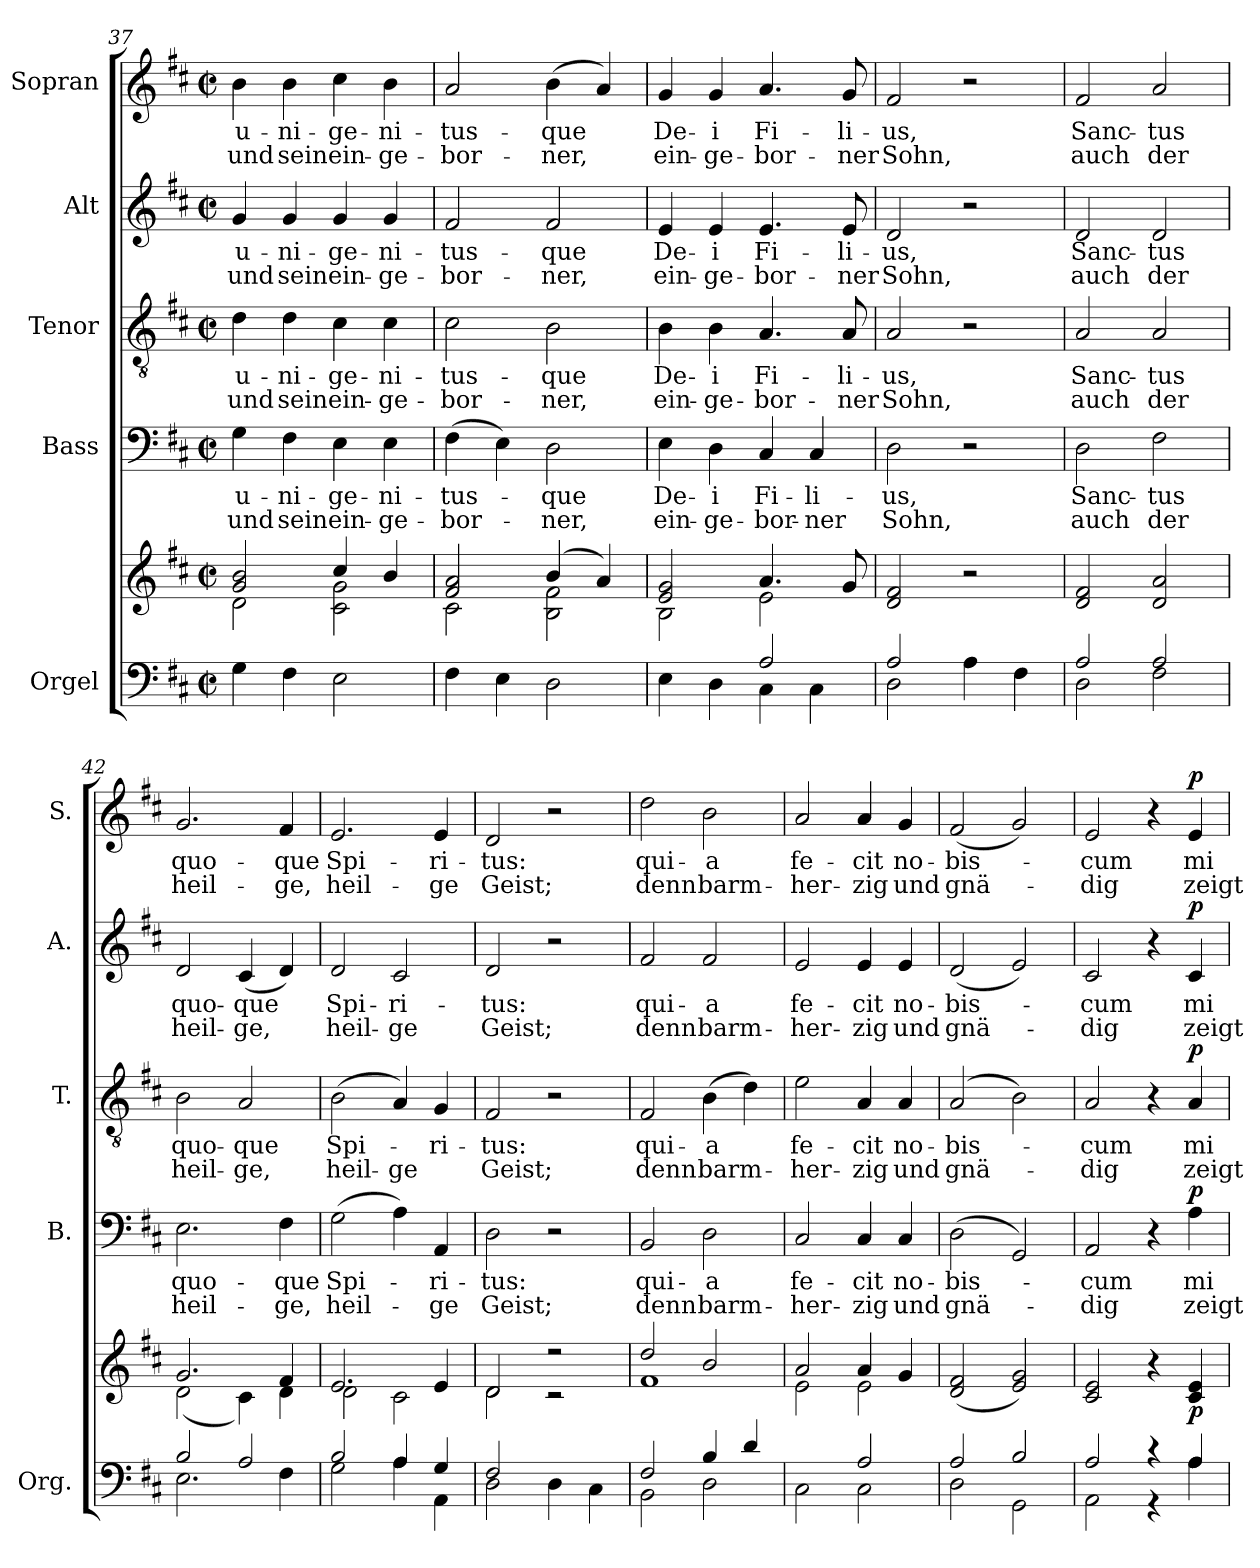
**kern	**kern	**dynam	**kern	**text	**text	**dynam	**kern	**text	**text	**dynam	**kern	**text	**text	**dynam	**kern	**text	**text	**dynam
*part5	*part5	*part5	*part4	*part4	*part4	*part4	*part3	*part3	*part3	*part3	*part2	*part2	*part2	*part2	*part1	*part1	*part1	*part1
*staff6	*staff5	*staff5/6	*staff4	*staff4	*staff4	*staff4	*staff3	*staff3	*staff3	*staff3	*staff2	*staff2	*staff2	*staff2	*staff1	*staff1	*staff1	*staff1
*I"Orgel	*	*	*I"Bass	*	*	*	*I"Tenor	*	*	*	*I"Alt	*	*	*	*I"Sopran	*	*	*
*I'Org.	*	*	*I'B.	*	*	*	*I'T.	*	*	*	*I'A.	*	*	*	*I'S.	*	*	*
*clefF4	*clefG2	*	*clefF4	*	*	*	*clefGv2	*	*	*	*clefG2	*	*	*	*clefG2	*	*	*
*k[f#c#]	*k[f#c#]	*	*k[f#c#]	*	*	*	*k[f#c#]	*	*	*	*k[f#c#]	*	*	*	*k[f#c#]	*	*	*
*D:	*D:	*	*D:	*	*	*	*D:	*	*	*	*D:	*	*	*	*D:	*	*	*
*M2/2	*M2/2	*	*M2/2	*	*	*	*M2/2	*	*	*	*M2/2	*	*	*	*M2/2	*	*	*
*met(c|)	*met(c|)	*	*met(c|)	*	*	*	*met(c|)	*	*	*	*met(c|)	*	*	*	*met(c|)	*	*	*
=37	=37	=37	=37	=37	=37	=37	=37	=37	=37	=37	=37	=37	=37	=37	=37	=37	=37	=37
*	*^	*	*	*	*	*	*	*	*	*	*	*	*	*	*	*	*	*
!	!	!	!	!	!LO:LY:b	!LO:LY:b	!	!	!LO:LY:b	!LO:LY:b	!	!	!LO:LY:b	!LO:LY:b	!	!	!LO:LY:b	!LO:LY:b	!
4G\	2g/ 2b/	2d\	.	4G\	u-	und	.	4d\	u-	und	.	4g/	u-	und	.	4b\	u-	und	.
!	!	!	!	!	!LO:LY:b	!LO:LY:b	!	!	!LO:LY:b	!LO:LY:b	!	!	!LO:LY:b	!LO:LY:b	!	!	!LO:LY:b	!LO:LY:b	!
4F#\	.	.	.	4F#\	-ni-	sein	.	4d\	-ni-	sein	.	4g/	-ni-	sein	.	4b\	-ni-	sein	.
!	!	!	!	!	!LO:LY:b	!LO:LY:b	!	!	!LO:LY:b	!LO:LY:b	!	!	!LO:LY:b	!LO:LY:b	!	!	!LO:LY:b	!LO:LY:b	!
2E\	4cc#/	2c#\ 2g\	.	4E\	-ge-	ein-	.	4c#\	-ge-	ein-	.	4g/	-ge-	ein-	.	4cc#\	-ge-	ein-	.
!	!	!	!	!	!LO:LY:b	!LO:LY:b	!	!	!LO:LY:b	!LO:LY:b	!	!	!LO:LY:b	!LO:LY:b	!	!	!LO:LY:b	!LO:LY:b	!
.	4b/	.	.	4E\	-ni-	-ge-	.	4c#\	-ni-	-ge-	.	4g/	-ni-	-ge-	.	4b\	-ni-	-ge-	.
=38	=38	=38	=38	=38	=38	=38	=38	=38	=38	=38	=38	=38	=38	=38	=38	=38	=38	=38	=38
!	!	!	!	!	!LO:LY:b	!LO:LY:b	!	!	!LO:LY:b	!LO:LY:b	!	!	!LO:LY:b	!LO:LY:b	!	!	!LO:LY:b	!LO:LY:b	!
4F#\	2f#/ 2a/	2c#\	.	(>4F#\	-tus-	-bor-	.	2c#\	-tus-	-bor-	.	2f#/	-tus-	-bor-	.	2a/	-tus-	-bor-	.
4E\	.	.	.	4E\)	.	.	.	.	.	.	.	.	.	.	.	.	.	.	.
!	!	!	!	!	!LO:LY:b	!LO:LY:b	!	!	!LO:LY:b	!LO:LY:b	!	!	!LO:LY:b	!LO:LY:b	!	!	!LO:LY:b	!LO:LY:b	!
2D\	(4b/	2B\ 2f#\	.	2D\	-que	-ner,	.	2B\	-que	-ner,	.	2f#/	-que	-ner,	.	(>4b\	-que	-ner,	.
.	4a/)	.	.	.	.	.	.	.	.	.	.	.	.	.	.	4a/)	.	.	.
=39	=39	=39	=39	=39	=39	=39	=39	=39	=39	=39	=39	=39	=39	=39	=39	=39	=39	=39	=39
*^	*	*	*	*	*	*	*	*	*	*	*	*	*	*	*	*	*	*	*
!	!	!	!	!	!	!LO:LY:b	!LO:LY:b	!	!	!LO:LY:b	!LO:LY:b	!	!	!LO:LY:b	!LO:LY:b	!	!	!LO:LY:b	!LO:LY:b	!
2ryy	4E\	2e/ 2g/	2B\	.	4E\	De-	ein-	.	4B\	De-	ein-	.	4e/	De-	ein-	.	4g/	De-	ein-	.
!	!	!	!	!	!	!LO:LY:b	!LO:LY:b	!	!	!LO:LY:b	!LO:LY:b	!	!	!LO:LY:b	!LO:LY:b	!	!	!LO:LY:b	!LO:LY:b	!
.	4D\	.	.	.	4D\	-i	-ge-	.	4B\	-i	-ge-	.	4e/	-i	-ge-	.	4g/	-i	-ge-	.
!	!	!	!	!	!	!LO:LY:b	!LO:LY:b	!	!	!LO:LY:b	!LO:LY:b	!	!	!LO:LY:b	!LO:LY:b	!	!	!LO:LY:b	!LO:LY:b	!
2A/	4C#\	4.a/	2e\	.	4C#/	Fi-	-bor-	.	4.A/	Fi-	-bor-	.	4.e/	Fi-	-bor-	.	4.a/	Fi-	-bor-	.
!	!	!	!	!	!	!LO:LY:b	!LO:LY:b	!	!	!	!	!	!	!	!	!	!	!	!	!
.	4C#\	.	.	.	4C#/	-li-	-ner	.	.	.	.	.	.	.	.	.	.	.	.	.
!	!	!	!	!	!	!	!	!	!	!LO:LY:b	!LO:LY:b	!	!	!LO:LY:b	!LO:LY:b	!	!	!LO:LY:b	!LO:LY:b	!
.	.	8g/	.	.	.	.	.	.	8A/	-li-	-ner	.	8e/	-li-	-ner	.	8g/	-li-	-ner	.
*	*	*v	*v	*	*	*	*	*	*	*	*	*	*	*	*	*	*	*	*	*
=40	=40	=40	=40	=40	=40	=40	=40	=40	=40	=40	=40	=40	=40	=40	=40	=40	=40	=40	=40
!	!	!	!	!	!LO:LY:b	!LO:LY:b	!	!	!LO:LY:b	!LO:LY:b	!	!	!LO:LY:b	!LO:LY:b	!	!	!LO:LY:b	!LO:LY:b	!
2A/	2D\	2d/ 2f#/	.	2D\	-us,	Sohn,	.	2A/	-us,	Sohn,	.	2d/	-us,	Sohn,	.	2f#/	-us,	Sohn,	.
2ryy	4A\	2r	.	2r	.	.	.	2r	.	.	.	2r	.	.	.	2r	.	.	.
.	4F#\	.	.	.	.	.	.	.	.	.	.	.	.	.	.	.	.	.	.
=41	=41	=41	=41	=41	=41	=41	=41	=41	=41	=41	=41	=41	=41	=41	=41	=41	=41	=41	=41
!	!	!	!	!	!LO:LY:b	!LO:LY:b	!	!	!LO:LY:b	!LO:LY:b	!	!	!LO:LY:b	!LO:LY:b	!	!	!LO:LY:b	!LO:LY:b	!
2A/	2D\	2d/ 2f#/	.	2D\	Sanc-	auch	.	2A/	Sanc-	auch	.	2d/	Sanc-	auch	.	2f#/	Sanc-	auch	.
!	!	!	!	!	!LO:LY:b	!LO:LY:b	!	!	!LO:LY:b	!LO:LY:b	!	!	!LO:LY:b	!LO:LY:b	!	!	!LO:LY:b	!LO:LY:b	!
2A/	2F#\	2d/ 2a/	.	2F#\	-tus	der	.	2A/	-tus	der	.	2d/	-tus	der	.	2a/	-tus	der	.
=42	=42	=42	=42	=42	=42	=42	=42	=42	=42	=42	=42	=42	=42	=42	=42	=42	=42	=42	=42
*	*	*^	*	*	*	*	*	*	*	*	*	*	*	*	*	*	*	*	*
!	!	!	!	!	!	!LO:LY:b	!LO:LY:b	!	!	!LO:LY:b	!LO:LY:b	!	!	!LO:LY:b	!LO:LY:b	!	!	!LO:LY:b	!LO:LY:b	!
2B/	2.E\	2.g/	(<2d\	.	2.E\	quo-	heil-	.	2B\	quo-	heil-	.	2d/	quo-	heil-	.	2.g/	quo-	heil-	.
!	!	!	!	!	!	!	!	!	!	!LO:LY:b	!LO:LY:b	!	!	!LO:LY:b	!LO:LY:b	!	!	!	!	!
2A/	.	.	4c#\)	.	.	.	.	.	2A/	-que	-ge,	.	(<4c#/	-que	-ge,	.	.	.	.	.
!	!	!	!	!	!	!LO:LY:b	!LO:LY:b	!	!	!	!	!	!	!	!	!	!	!LO:LY:b	!LO:LY:b	!
.	4F#\	4f#/	4d\	.	4F#\	-que	-ge,	.	.	.	.	.	4d/)	.	.	.	4f#/	-que	-ge,	.
!!LO:PB:g=z
=43	=43	=43	=43	=43	=43	=43	=43	=43	=43	=43	=43	=43	=43	=43	=43	=43	=43	=43	=43	=43
!	!	!	!	!	!	!LO:LY:b	!LO:LY:b	!	!	!LO:LY:b	!LO:LY:b	!	!	!LO:LY:b	!LO:LY:b	!	!	!LO:LY:b	!LO:LY:b	!
2B/	2G\	2.e/	2d\	.	(>2G\	Spi-	heil-	.	(>2B\	Spi-	heil-	.	2d/	Spi-	heil-	.	2.e/	Spi-	heil-	.
!	!	!	!	!	!	!	!	!	!	!	!LO:LY:b	!	!	!LO:LY:b	!LO:LY:b	!	!	!	!	!
4A/	4A\	.	2c#\	.	4A\)	.	.	.	4A/)	.	-ge	.	2c#/	-ri-	-ge	.	.	.	.	.
!	!	!	!	!	!	!LO:LY:b	!LO:LY:b	!	!	!LO:LY:b	!	!	!	!	!	!	!	!LO:LY:b	!LO:LY:b	!
4G/	4AA\	4e/	.	.	4AA/	-ri-	-ge	.	4G/	-ri-	.	.	.	.	.	.	4e/	-ri-	-ge	.
=44	=44	=44	=44	=44	=44	=44	=44	=44	=44	=44	=44	=44	=44	=44	=44	=44	=44	=44	=44	=44
!	!	!	!	!	!	!LO:LY:b	!LO:LY:b	!	!	!LO:LY:b	!LO:LY:b	!	!	!LO:LY:b	!LO:LY:b	!	!	!LO:LY:b	!LO:LY:b	!
2F#/	2D\	2d/	2d\	.	2D\	-tus:	Geist;	.	2F#/	-tus:	Geist;	.	2d/	-tus:	Geist;	.	2d/	-tus:	Geist;	.
2ryy	4D\	2r	2r	.	2r	.	.	.	2r	.	.	.	2r	.	.	.	2r	.	.	.
.	4C#\	.	.	.	.	.	.	.	.	.	.	.	.	.	.	.	.	.	.	.
=45	=45	=45	=45	=45	=45	=45	=45	=45	=45	=45	=45	=45	=45	=45	=45	=45	=45	=45	=45	=45
!	!	!	!	!	!	!LO:LY:b	!LO:LY:b	!	!	!LO:LY:b	!LO:LY:b	!	!	!LO:LY:b	!LO:LY:b	!	!	!LO:LY:b	!LO:LY:b	!
2F#/	2BB\	2dd/	1f#	.	2BB/	qui-	denn	.	2F#/	qui-	denn	.	2f#/	qui-	denn	.	2dd\	qui-	denn	.
!	!	!	!	!	!	!LO:LY:b	!LO:LY:b	!	!	!LO:LY:b	!LO:LY:b	!	!	!LO:LY:b	!LO:LY:b	!	!	!LO:LY:b	!LO:LY:b	!
4B/	2D\	2b/	.	.	2D\	-a	barm-	.	(>4B\	-a	barm-	.	2f#/	-a	barm-	.	2b\	-a	barm-	.
4d/	.	.	.	.	.	.	.	.	4d\)	.	.	.	.	.	.	.	.	.	.	.
=46	=46	=46	=46	=46	=46	=46	=46	=46	=46	=46	=46	=46	=46	=46	=46	=46	=46	=46	=46	=46
!	!	!	!	!	!	!LO:LY:b	!LO:LY:b	!	!	!LO:LY:b	!LO:LY:b	!	!	!LO:LY:b	!LO:LY:b	!	!	!LO:LY:b	!LO:LY:b	!
2ryy	2C#\	2a/	2e\	.	2C#/	fe-	-her-	.	2e\	fe-	-her-	.	2e/	fe-	-her-	.	2a/	fe-	-her-	.
!	!	!	!	!	!	!LO:LY:b	!LO:LY:b	!	!	!LO:LY:b	!LO:LY:b	!	!	!LO:LY:b	!LO:LY:b	!	!	!LO:LY:b	!LO:LY:b	!
2A/	2C#\	4a/	2e\	.	4C#/	-cit	-zig	.	4A/	-cit	-zig	.	4e/	-cit	-zig	.	4a/	-cit	-zig	.
!	!	!	!	!	!	!LO:LY:b	!LO:LY:b	!	!	!LO:LY:b	!LO:LY:b	!	!	!LO:LY:b	!LO:LY:b	!	!	!LO:LY:b	!LO:LY:b	!
.	.	4g/	.	.	4C#/	no-	und	.	4A/	no-	und	.	4e/	no-	und	.	4g/	no-	und	.
*	*	*v	*v	*	*	*	*	*	*	*	*	*	*	*	*	*	*	*	*	*
=47	=47	=47	=47	=47	=47	=47	=47	=47	=47	=47	=47	=47	=47	=47	=47	=47	=47	=47	=47
!	!	!	!	!	!LO:LY:b	!LO:LY:b	!	!	!LO:LY:b	!LO:LY:b	!	!	!LO:LY:b	!LO:LY:b	!	!	!LO:LY:b	!LO:LY:b	!
2A/	2D\	(2d/ 2f#/	.	(>2D\	-bis-	gnä-	.	(2A/	-bis-	gnä-	.	(<2d/	-bis-	gnä-	.	(<2f#/	-bis-	gnä-	.
2B/	2GG\	2e/ 2g/)	.	2GG/)	.	.	.	2B\)	.	.	.	2e/)	.	.	.	2g/)	.	.	.
=48	=48	=48	=48	=48	=48	=48	=48	=48	=48	=48	=48	=48	=48	=48	=48	=48	=48	=48	=48
!	!	!	!	!	!LO:LY:b	!LO:LY:b	!	!	!LO:LY:b	!LO:LY:b	!	!	!LO:LY:b	!LO:LY:b	!	!	!LO:LY:b	!LO:LY:b	!
2A/	2AA\	2c#/ 2e/	.	2AA/	-cum	-dig	.	2A/	-cum	-dig	.	2c#/	-cum	-dig	.	2e/	-cum	-dig	.
4r	4r	4r	.	4r	.	.	.	4r	.	.	.	4r	.	.	.	4r	.	.	.
!	!	!	!LO:DY:b	!	!LO:LY:b	!LO:LY:b	!LO:DY:a	!	!LO:LY:b	!LO:LY:b	!LO:DY:a	!	!LO:LY:b	!LO:LY:b	!LO:DY:a	!	!LO:LY:b	!LO:LY:b	!LO:DY:a
4A/	4A\	4c#/ 4e/	p	4A\	mi-	zeigt	p	4A/	mi-	zeigt	p	4c#/	mi-	zeigt	p	4e/	mi-	zeigt	p
*v	*v	*	*	*	*	*	*	*	*	*	*	*	*	*	*	*	*	*	*
=	=	=	=	=	=	=	=	=	=	=	=	=	=	=	=	=	=	=
*-	*-	*-	*-	*-	*-	*-	*-	*-	*-	*-	*-	*-	*-	*-	*-	*-	*-	*-
